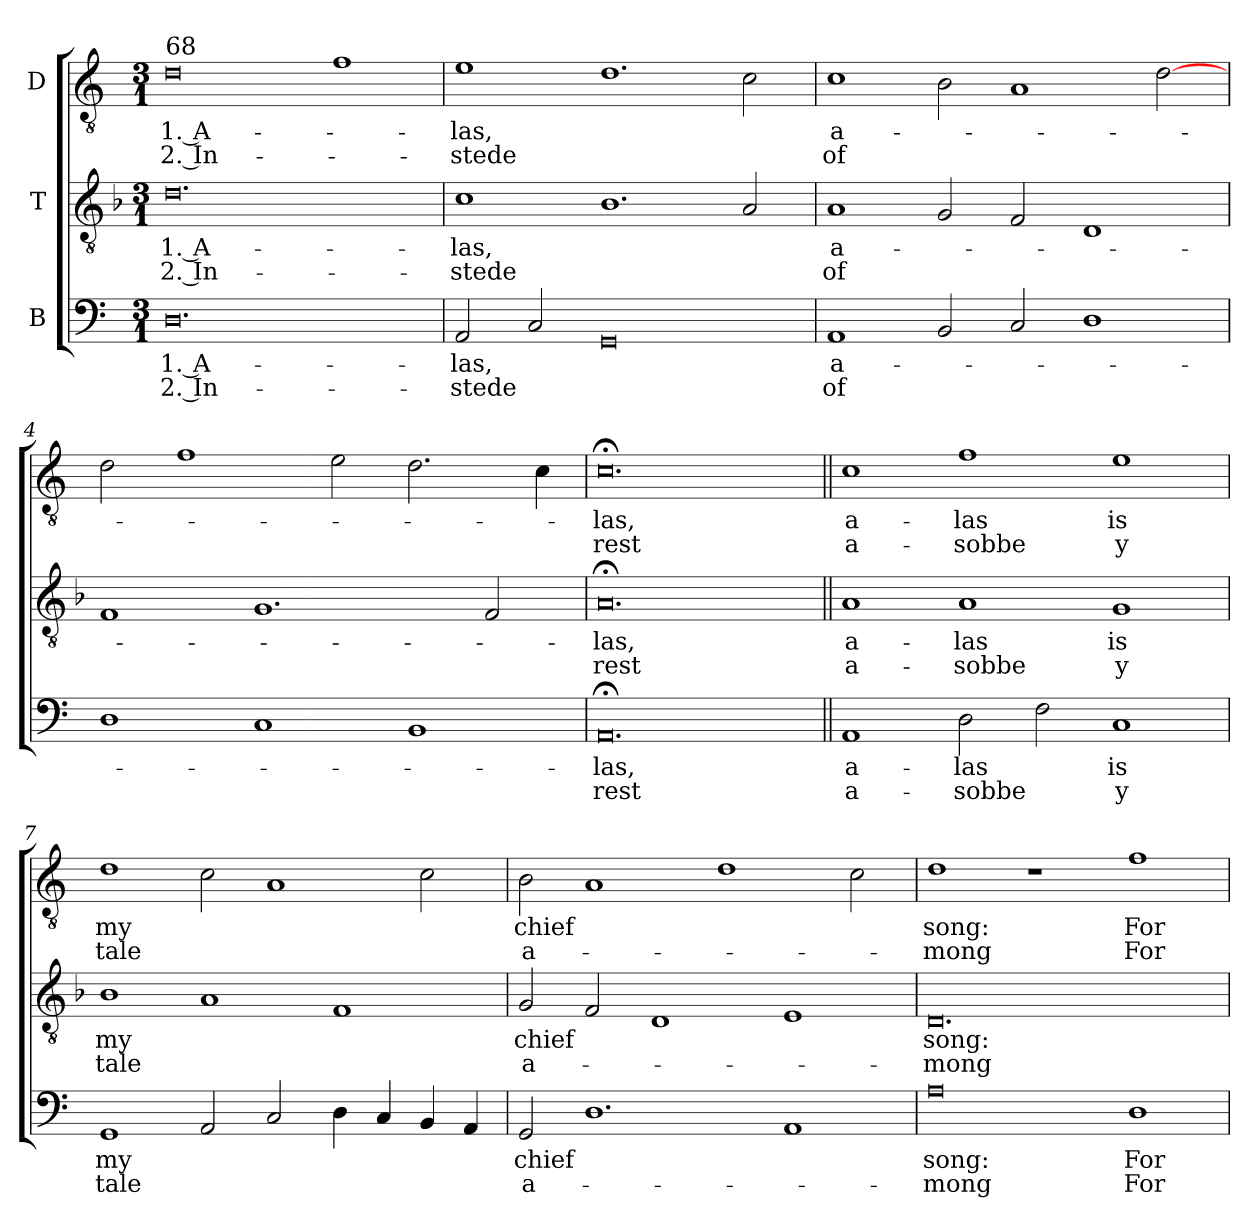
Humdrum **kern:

**kern	**text	**text	**kern	**text	**text	**kern	**text	**text
*part3	*part3	*part3	*part2	*part2	*part2	*part1	*part1	*part1
*staff3	*staff3	*staff3	*staff2	*staff2	*staff2	*staff1	*staff1	*staff1
*I"B	*	*	*I"T	*	*	*I"D	*	*
!!LO:PB:g=z
*clefF4	*	*	*clefGv2	*	*	*clefGv2	*	*
*	*	*	*ITrd7c12	*	*	*ITrd7c12	*	*
*k[]	*	*	*k[b-]	*	*	*k[]	*	*
*C:	*	*	*F:	*	*	*C:	*	*
*M3/1	*	*	*M3/1	*	*	*M3/1	*	*
=1	=1	=1	=1	=1	=1	=1	=1	=1
!	!LO:LY:b:color=#000000	!LO:LY:b:color=#000000	!	!	!	!	!	!
!	!	!	!	!LO:LY:b:color=#000000	!LO:LY:b:color=#000000	!	!	!
!	!	!	!	!	!	!LO:TX:a:t=68	!	!
!	!	!	!	!	!	!	!LO:LY:b:color=#000000	!LO:LY:b:color=#000000
0.Di/	1. A-	2. In-	0.Di\	1. A-	2. In-	0Di\	1. A-	2. In-
.	.	.	.	.	.	1Fi\	.	.
=2	=2	=2	=2	=2	=2	=2	=2	=2
!	!LO:LY:b:color=#000000	!LO:LY:b:color=#000000	!	!	!	!	!	!
!	!	!	!	!LO:LY:b:color=#000000	!LO:LY:b:color=#000000	!	!	!
!	!	!	!	!	!	!	!LO:LY:b:color=#000000	!LO:LY:b:color=#000000
2AAi/	-las,	-stede	1Ci\	-las,	-stede	1Ei\	-las,	-stede
2Ci/	.	.	.	.	.	.	.	.
0GGi/	.	.	1.BB-i/	.	.	1.Di\	.	.
.	.	.	2AAi/	.	.	2Ci\	.	.
=3	=3	=3	=3	=3	=3	=3	=3	=3
!	!LO:LY:b:color=#000000	!LO:LY:b:color=#000000	!	!	!	!	!	!
!	!	!	!	!LO:LY:b:color=#000000	!LO:LY:b:color=#000000	!	!	!
!	!	!	!	!	!	!	!LO:LY:b:color=#000000	!LO:LY:b:color=#000000
1AAi/	a-	of	1AAi/	a-	of	1Ci\	a-	of
2BBi/	.	.	2GGi/	.	.	2BBi\	.	.
2Ci/	.	.	2FFi/	.	.	1AAi/	.	.
1Di/	.	.	1DDi/	.	.	.	.	.
.	.	.	.	.	.	[2Di\	.	.
=4	=4	=4	=4	=4	=4	=4	=4	=4
1Di/	.	.	1FFi/	.	.	2Di\	.	.
.	.	.	.	.	.	1Fi\	.	.
1Ci/	.	.	1.GGi/	.	.	.	.	.
.	.	.	.	.	.	2Ei\	.	.
1BBi/	.	.	.	.	.	2.Di\	.	.
.	.	.	2FFi/	.	.	.	.	.
.	.	.	.	.	.	4Ci\	.	.
=5	=5	=5	=5	=5	=5	=5	=5	=5
!	!LO:LY:b:color=#000000	!LO:LY:b:color=#000000	!	!	!	!	!	!
!	!	!	!	!LO:LY:b:color=#000000	!LO:LY:b:color=#000000	!	!	!
!	!	!	!	!	!	!	!LO:LY:b:color=#000000	!LO:LY:b:color=#000000
0.AA;i/	-las,	rest	0.AA;i/	-las,	rest	0.C;i\	-las,	rest
!!LO:LB:g=z
=6||	=6||	=6||	=6||	=6||	=6||	=6||	=6||	=6||
!	!LO:LY:b:color=#000000	!LO:LY:b:color=#000000	!	!	!	!	!	!
!	!	!	!	!LO:LY:b:color=#000000	!LO:LY:b:color=#000000	!	!	!
!	!	!	!	!	!	!	!LO:LY:b:color=#000000	!LO:LY:b:color=#000000
1AAi/	a-	a-	1AAi/	a-	a-	1Ci\	a-	a-
!	!LO:LY:b:color=#000000	!LO:LY:b:color=#000000	!	!	!	!	!	!
!	!	!	!	!LO:LY:b:color=#000000	!LO:LY:b:color=#000000	!	!	!
!	!	!	!	!	!	!	!LO:LY:b:color=#000000	!LO:LY:b:color=#000000
2Di\	-las	-sobbe	1AAi/	-las	-sobbe	1Fi\	-las	-sobbe
2Fi\	.	.	.	.	.	.	.	.
!	!LO:LY:b:color=#000000	!LO:LY:b:color=#000000	!	!	!	!	!	!
!	!	!	!	!LO:LY:b:color=#000000	!LO:LY:b:color=#000000	!	!	!
!	!	!	!	!	!	!	!LO:LY:b:color=#000000	!LO:LY:b:color=#000000
1Ci/	is	y	1GGi/	is	y	1Ei\	is	y
=7	=7	=7	=7	=7	=7	=7	=7	=7
!	!LO:LY:b:color=#000000	!LO:LY:b:color=#000000	!	!	!	!	!	!
!	!	!	!	!LO:LY:b:color=#000000	!LO:LY:b:color=#000000	!	!	!
!	!	!	!	!	!	!	!LO:LY:b:color=#000000	!LO:LY:b:color=#000000
1GGi/	my	tale	1BB-i/	my	tale	1Di\	my	tale
2AAi/	.	.	1AAi/	.	.	2Ci\	.	.
2Ci/	.	.	.	.	.	1AAi/	.	.
4Di\	.	.	1FFi/	.	.	.	.	.
4Ci/	.	.	.	.	.	.	.	.
4BBi/	.	.	.	.	.	2Ci\	.	.
4AAi/	.	.	.	.	.	.	.	.
=8	=8	=8	=8	=8	=8	=8	=8	=8
!	!LO:LY:b:color=#000000	!LO:LY:b:color=#000000	!	!	!	!	!	!
!	!	!	!	!LO:LY:b:color=#000000	!LO:LY:b:color=#000000	!	!	!
!	!	!	!	!	!	!	!LO:LY:b:color=#000000	!LO:LY:b:color=#000000
2GGi/	chief	a-	2GGi/	chief	a-	2BBi\	chief	a-
1.Di/	.	.	2FFi/	.	.	1AAi/	.	.
.	.	.	1DDi/	.	.	.	.	.
.	.	.	.	.	.	1Di\	.	.
1AAi/	.	.	1EEi/	.	.	.	.	.
.	.	.	.	.	.	2Ci\	.	.
=9	=9	=9	=9	=9	=9	=9	=9	=9
!	!LO:LY:b:color=#000000	!LO:LY:b:color=#000000	!	!	!	!	!	!
!	!	!	!	!LO:LY:b:color=#000000	!LO:LY:b:color=#000000	!	!	!
!	!	!	!	!	!	!	!LO:LY:b:color=#000000	!LO:LY:b:color=#000000
0Ai\	song:	-mong	0.DDi/	song:	-mong	1Di\	song:	-mong
.	.	.	.	.	.	1r	.	.
!	!LO:LY:b:color=#000000	!LO:LY:b:color=#000000	!	!	!	!	!	!
!	!	!	!	!	!	!	!LO:LY:b:color=#000000	!LO:LY:b:color=#000000
1Di/	For	For	.	.	.	1Fi\	For	For
=	=	=	=	=	=	=	=	=
*-	*-	*-	*-	*-	*-	*-	*-	*-
